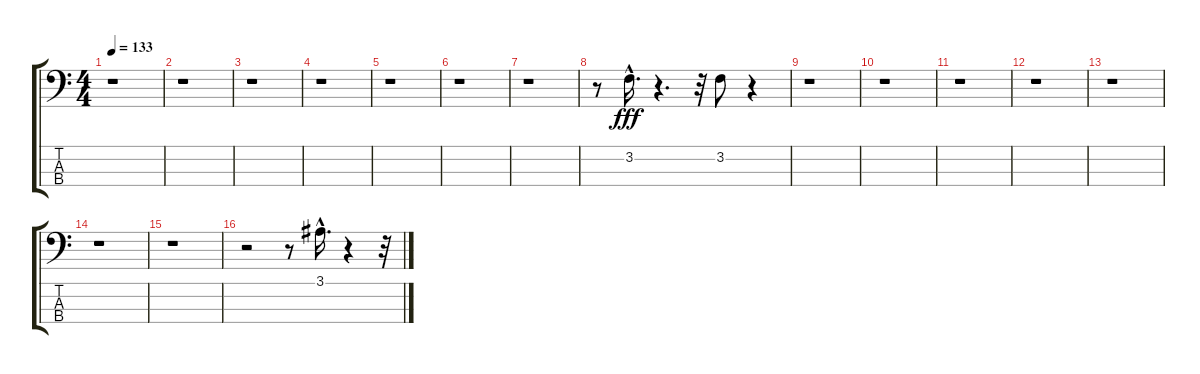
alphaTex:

\track "" {instrument electricbassfinger}
\staff {score tabs}
\tuning (G2 D2 A1 E1) {hide}
\ts (4 4)
\tempo 133
\clef f4
\ks c
r.1{dy fff} |
r.1 |
r.1 |
r.1 |
r.1 |
r.1 |
r.1 |
r.8 3.2{hac}.16{d} r.4{d} r.32 3.2.8 r.4 |
r.1 |
r.1 |
r.1 |
r.1 |
r.1 |
r.1 |
r.1 |
r.2 r.8 3.1{hac}.16{d} r.4 r.32
